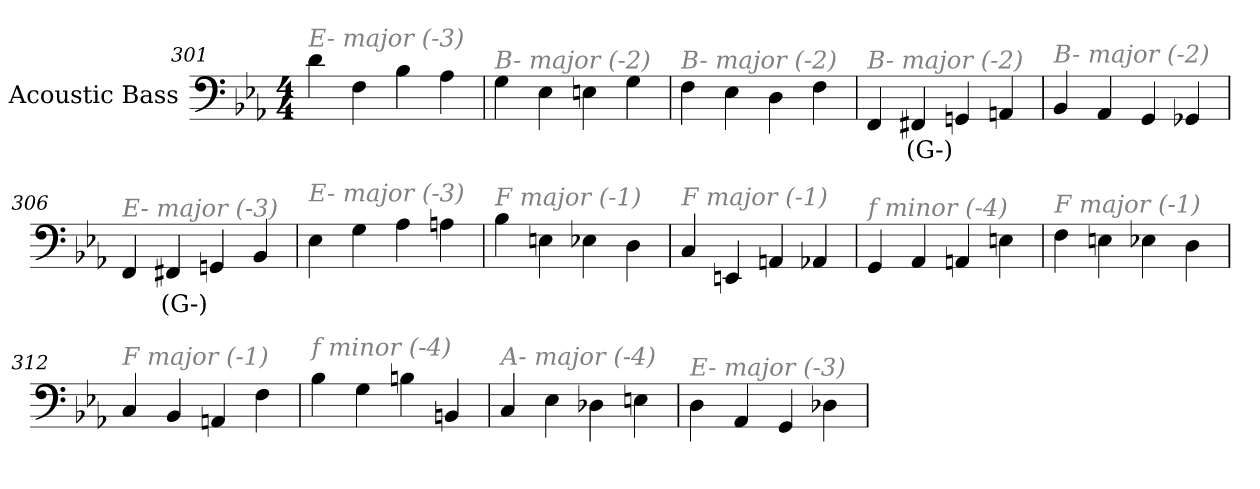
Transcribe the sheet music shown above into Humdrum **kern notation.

**kern	**text
*part1	*part1
*staff1	*staff1
*I"Acoustic Bass	*
*clefF4	*
*ITrd7c12	*
*k[b-e-a-]	*
*E-:	*
*M4/4	*
=301	=301
!LO:TX:i:color=#808080:t=E- major (-3)	!
4D	.
4FF	.
4BB-	.
4AA-	.
=302	=302
!LO:TX:i:color=#808080:t=B- major (-2)	!
4GG	.
4EE-	.
4EEn	.
4GG	.
=303	=303
!LO:TX:i:color=#808080:t=B- major (-2)	!
4FF	.
4EE-	.
4DD	.
4FF	.
=304	=304
!LO:TX:i:color=#808080:t=B- major (-2)	!
4FFF	.
4FFF#Xi	(G-)
4GGGn	.
4AAAn	.
=305	=305
!LO:TX:i:color=#808080:t=B- major (-2)	!
4BBB-	.
4AAA-	.
4GGG	.
4GGG-X	.
=306	=306
!LO:TX:i:color=#808080:t=E- major (-3)	!
4FFF	.
4FFF#Xi	(G-)
4GGGn	.
4BBB-	.
=307	=307
!LO:TX:i:color=#808080:t=E- major (-3)	!
4EE-	.
4GG	.
4AA-	.
4AAn	.
=308	=308
!LO:TX:i:color=#808080:t=F major (-1)	!
4BB-	.
4EEn	.
4EE-X	.
4DD	.
=309	=309
!LO:TX:i:color=#808080:t=F major (-1)	!
4CC	.
4EEEn	.
4AAAn	.
4AAA-X	.
=310	=310
!LO:TX:i:color=#808080:t=f minor (-4)	!
4GGG	.
4AAA-	.
4AAAn	.
4EEn	.
=311	=311
!LO:TX:i:color=#808080:t=F major (-1)	!
4FF	.
4EEn	.
4EE-X	.
4DD	.
=312	=312
!LO:TX:i:color=#808080:t=F major (-1)	!
4CC	.
4BBB-	.
4AAAn	.
4FF	.
=313	=313
!LO:TX:i:color=#808080:t=f minor (-4)	!
4BB-	.
4GG	.
4BBn	.
4BBBn	.
=314	=314
!LO:TX:i:color=#808080:t=A- major (-4)	!
4CC	.
4EE-	.
4DD-X	.
4EEn	.
=315	=315
!LO:TX:i:color=#808080:t=E- major (-3)	!
4DD	.
4AAA-	.
4GGG	.
4DD-X	.
=	=
*-	*-
